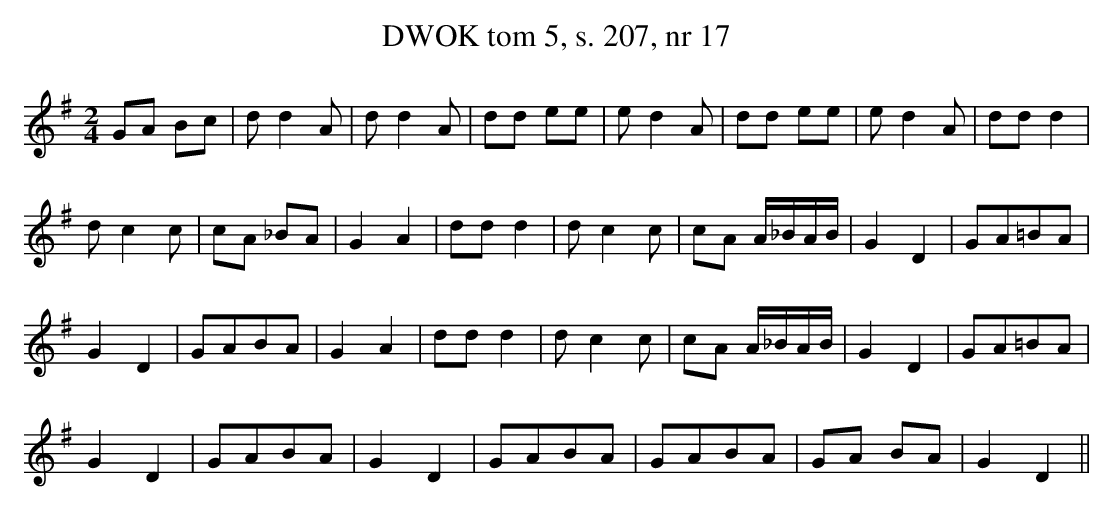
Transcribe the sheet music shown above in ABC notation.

X:1
T: DWOK tom 5, s. 207, nr 17
L: 1/16
M: 2/4
K: G
G2A2 B2c2|d2d4 A2|d2d4 A2|d2d2 e2e2|e2d4 A2|d2d2 e2e2|e2d4 A2|d2d2d4|
d2c4c2|c2A2 _B2A2|G4A4|d2d2d4|d2c4c2|c2A2 A_BAB|G4D4|G2A2=B2A2|
G4D4|G2A2B2A2|G4A4|d2d2d4|d2c4c2|c2A2 A_BAB|G4D4|G2A2=B2A2|
G4D4|G2A2B2A2|G4D4|G2A2B2A2|G2A2B2A2|G2A2 B2A2|G4D4||
